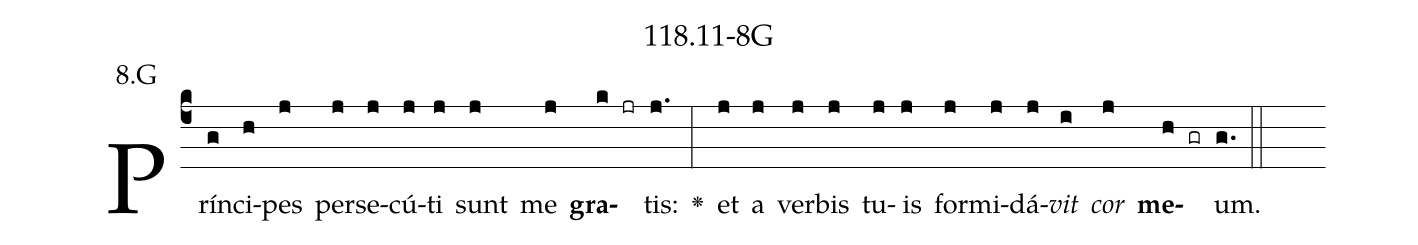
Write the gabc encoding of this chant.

name: 118.11-8G;
annotation: 8.G;
%%
(c4)Prín(g)ci(h)pes(j) per(j)se(j)cú(j)ti(j) sunt(j) me(j) <b>gra</b>(k jr)tis:(j.) <v>\greheightstar</v>(:) et(j) a(j) ver(j)bis(j) tu(j)is(j) for(j)mi(j)dá(j)<i>vit</i>(i) <i>cor</i>(j) <b>me</b>(h gr)um.(g.) (::)


%E(j) u(j) o(i) u(j) a(h) e.(g.) (::)
